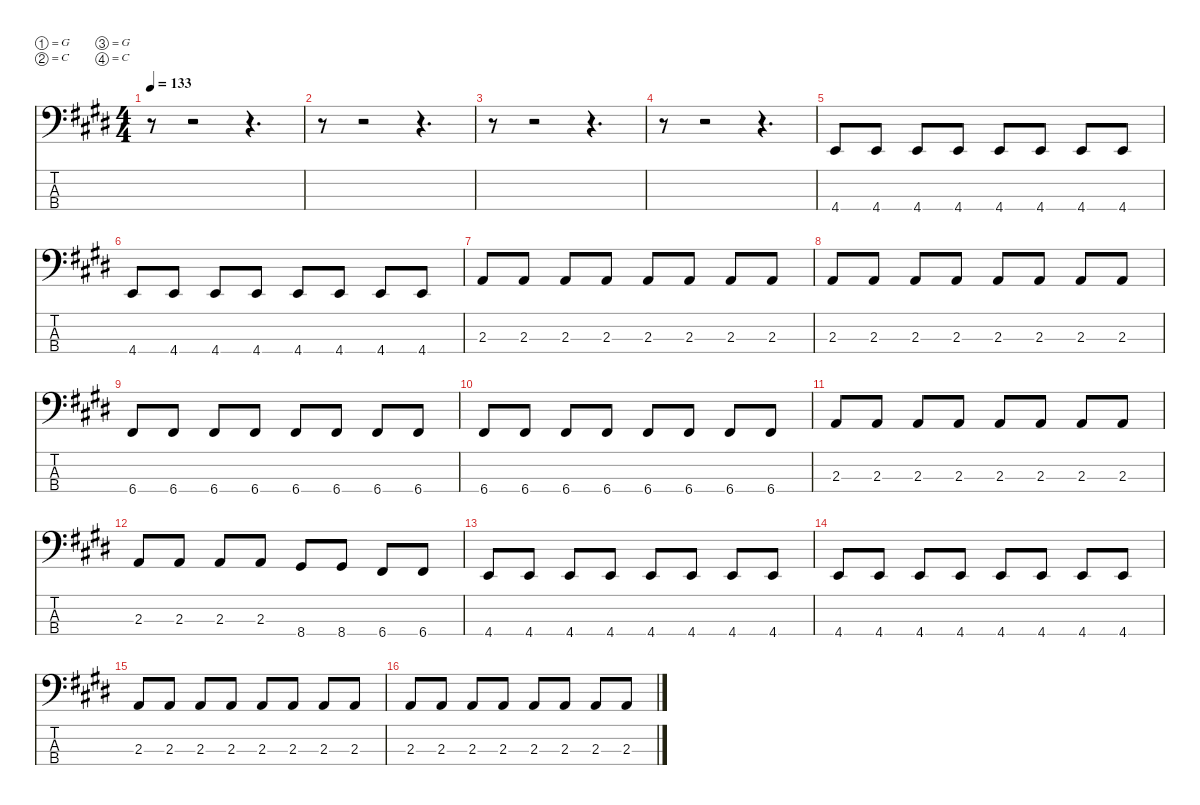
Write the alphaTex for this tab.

\defaultSystemsLayout 4
\hideDynamics
\bracketExtendMode nobrackets
\singleTrackTrackNamePolicy hidden
\multiTrackTrackNamePolicy hidden
\firstSystemTrackNameMode fullname
\firstSystemTrackNameOrientation horizontal
\otherSystemsTrackNameOrientation horizontal
\track ("Brian Waddell" "el.bs.") {instrument electricbasspick}
\staff {score tabs}
\tuning (G2 C2 G1 C1)
\ts (4 4)
\tempo 133
\clef f4
\ks e
r.8{dy f beam Down} r.2{beam Down} r.4{d beam Down} |
r.8{beam Down} r.2{beam Down} r.4{d beam Down} |
r.8{beam Down} r.2{beam Down} r.4{d beam Down} |
r.8{beam Down} r.2{beam Down} r.4{d beam Down} |
4.4{acc forcenatural}.8{beam Up} 4.4{acc forcenatural}.8{beam Up} 4.4{acc forcenatural}.8{beam Up} 4.4{acc forcenatural}.8{beam Up} 4.4{acc forcenatural}.8{beam Up} 4.4{acc forcenatural}.8{beam Up} 4.4{acc forcenatural}.8{beam Up} 4.4{acc forcenatural}.8{beam Up} |
4.4{acc forcenatural}.8{beam Up} 4.4{acc forcenatural}.8{beam Up} 4.4{acc forcenatural}.8{beam Up} 4.4{acc forcenatural}.8{beam Up} 4.4{acc forcenatural}.8{beam Up} 4.4{acc forcenatural}.8{beam Up} 4.4{acc forcenatural}.8{beam Up} 4.4{acc forcenatural}.8{beam Up} |
2.3{acc forcenatural}.8{beam Up} 2.3{acc forcenatural}.8{beam Up} 2.3{acc forcenatural}.8{beam Up} 2.3{acc forcenatural}.8{beam Up} 2.3{acc forcenatural}.8{beam Up} 2.3{acc forcenatural}.8{beam Up} 2.3{acc forcenatural}.8{beam Up} 2.3{acc forcenatural}.8{beam Up} |
2.3{acc forcenatural}.8{beam Up} 2.3{acc forcenatural}.8{beam Up} 2.3{acc forcenatural}.8{beam Up} 2.3{acc forcenatural}.8{beam Up} 2.3{acc forcenatural}.8{beam Up} 2.3{acc forcenatural}.8{beam Up} 2.3{acc forcenatural}.8{beam Up} 2.3{acc forcenatural}.8{beam Up} |
6.4{acc #}.8{beam Up} 6.4{acc #}.8{beam Up} 6.4{acc #}.8{beam Up} 6.4{acc #}.8{beam Up} 6.4{acc #}.8{beam Up} 6.4{acc #}.8{beam Up} 6.4{acc #}.8{beam Up} 6.4{acc #}.8{beam Up} |
6.4{acc #}.8{beam Up} 6.4{acc #}.8{beam Up} 6.4{acc #}.8{beam Up} 6.4{acc #}.8{beam Up} 6.4{acc #}.8{beam Up} 6.4{acc #}.8{beam Up} 6.4{acc #}.8{beam Up} 6.4{acc #}.8{beam Up} |
2.3{acc forcenatural}.8{beam Up} 2.3{acc forcenatural}.8{beam Up} 2.3{acc forcenatural}.8{beam Up} 2.3{acc forcenatural}.8{beam Up} 2.3{acc forcenatural}.8{beam Up} 2.3{acc forcenatural}.8{beam Up} 2.3{acc forcenatural}.8{beam Up} 2.3{acc forcenatural}.8{beam Up} |
2.3{acc forcenatural}.8{beam Up} 2.3{acc forcenatural}.8{beam Up} 2.3{acc forcenatural}.8{beam Up} 2.3{acc forcenatural}.8{beam Up} 8.4{acc #}.8{beam Up} 8.4{acc #}.8{beam Up} 6.4{acc #}.8{beam Up} 6.4{acc #}.8{beam Up} |
4.4{acc forcenatural}.8{beam Up} 4.4{acc forcenatural}.8{beam Up} 4.4{acc forcenatural}.8{beam Up} 4.4{acc forcenatural}.8{beam Up} 4.4{acc forcenatural}.8{beam Up} 4.4{acc forcenatural}.8{beam Up} 4.4{acc forcenatural}.8{beam Up} 4.4{acc forcenatural}.8{beam Up} |
4.4{acc forcenatural}.8{beam Up} 4.4{acc forcenatural}.8{beam Up} 4.4{acc forcenatural}.8{beam Up} 4.4{acc forcenatural}.8{beam Up} 4.4{acc forcenatural}.8{beam Up} 4.4{acc forcenatural}.8{beam Up} 4.4{acc forcenatural}.8{beam Up} 4.4{acc forcenatural}.8{beam Up} |
2.3{acc forcenatural}.8{beam Up} 2.3{acc forcenatural}.8{beam Up} 2.3{acc forcenatural}.8{beam Up} 2.3{acc forcenatural}.8{beam Up} 2.3{acc forcenatural}.8{beam Up} 2.3{acc forcenatural}.8{beam Up} 2.3{acc forcenatural}.8{beam Up} 2.3{acc forcenatural}.8{beam Up} |
2.3{acc forcenatural}.8{beam Up} 2.3{acc forcenatural}.8{beam Up} 2.3{acc forcenatural}.8{beam Up} 2.3{acc forcenatural}.8{beam Up} 2.3{acc forcenatural}.8{beam Up} 2.3{acc forcenatural}.8{beam Up} 2.3{acc forcenatural}.8{beam Up} 2.3{acc forcenatural}.8{beam Up}
